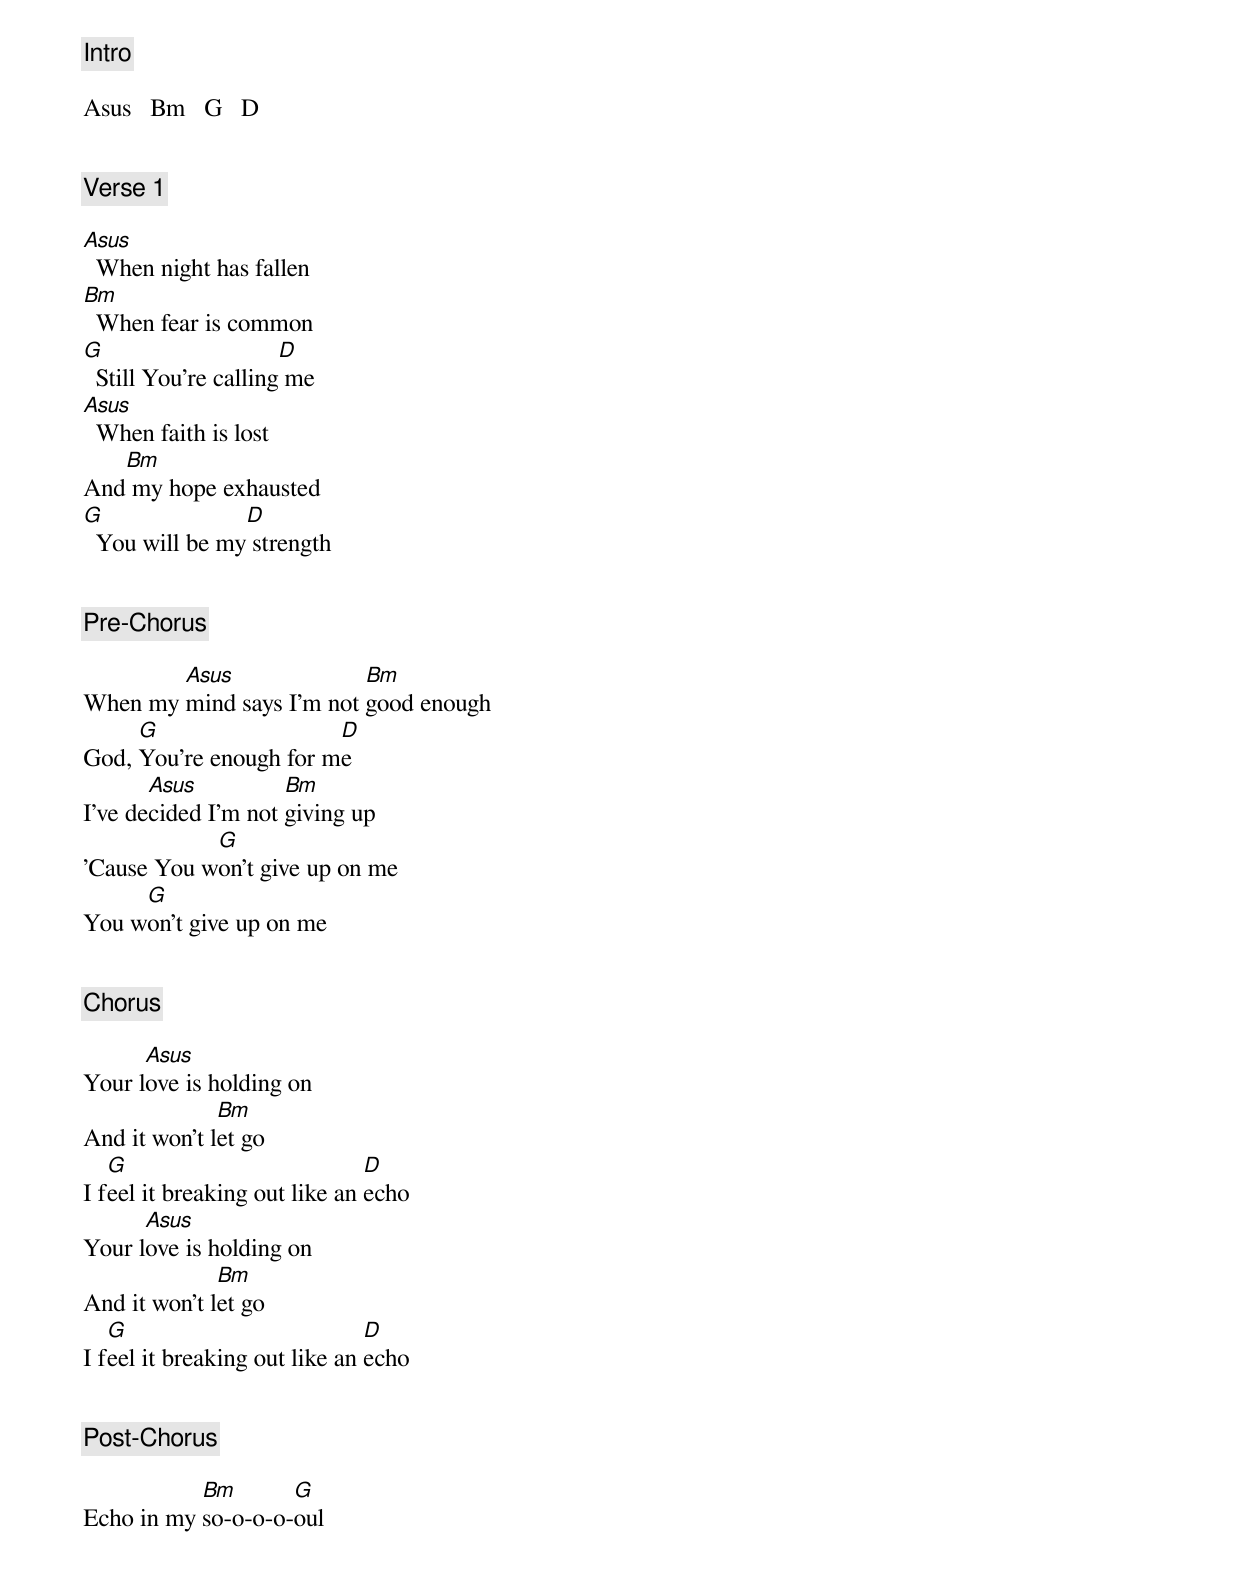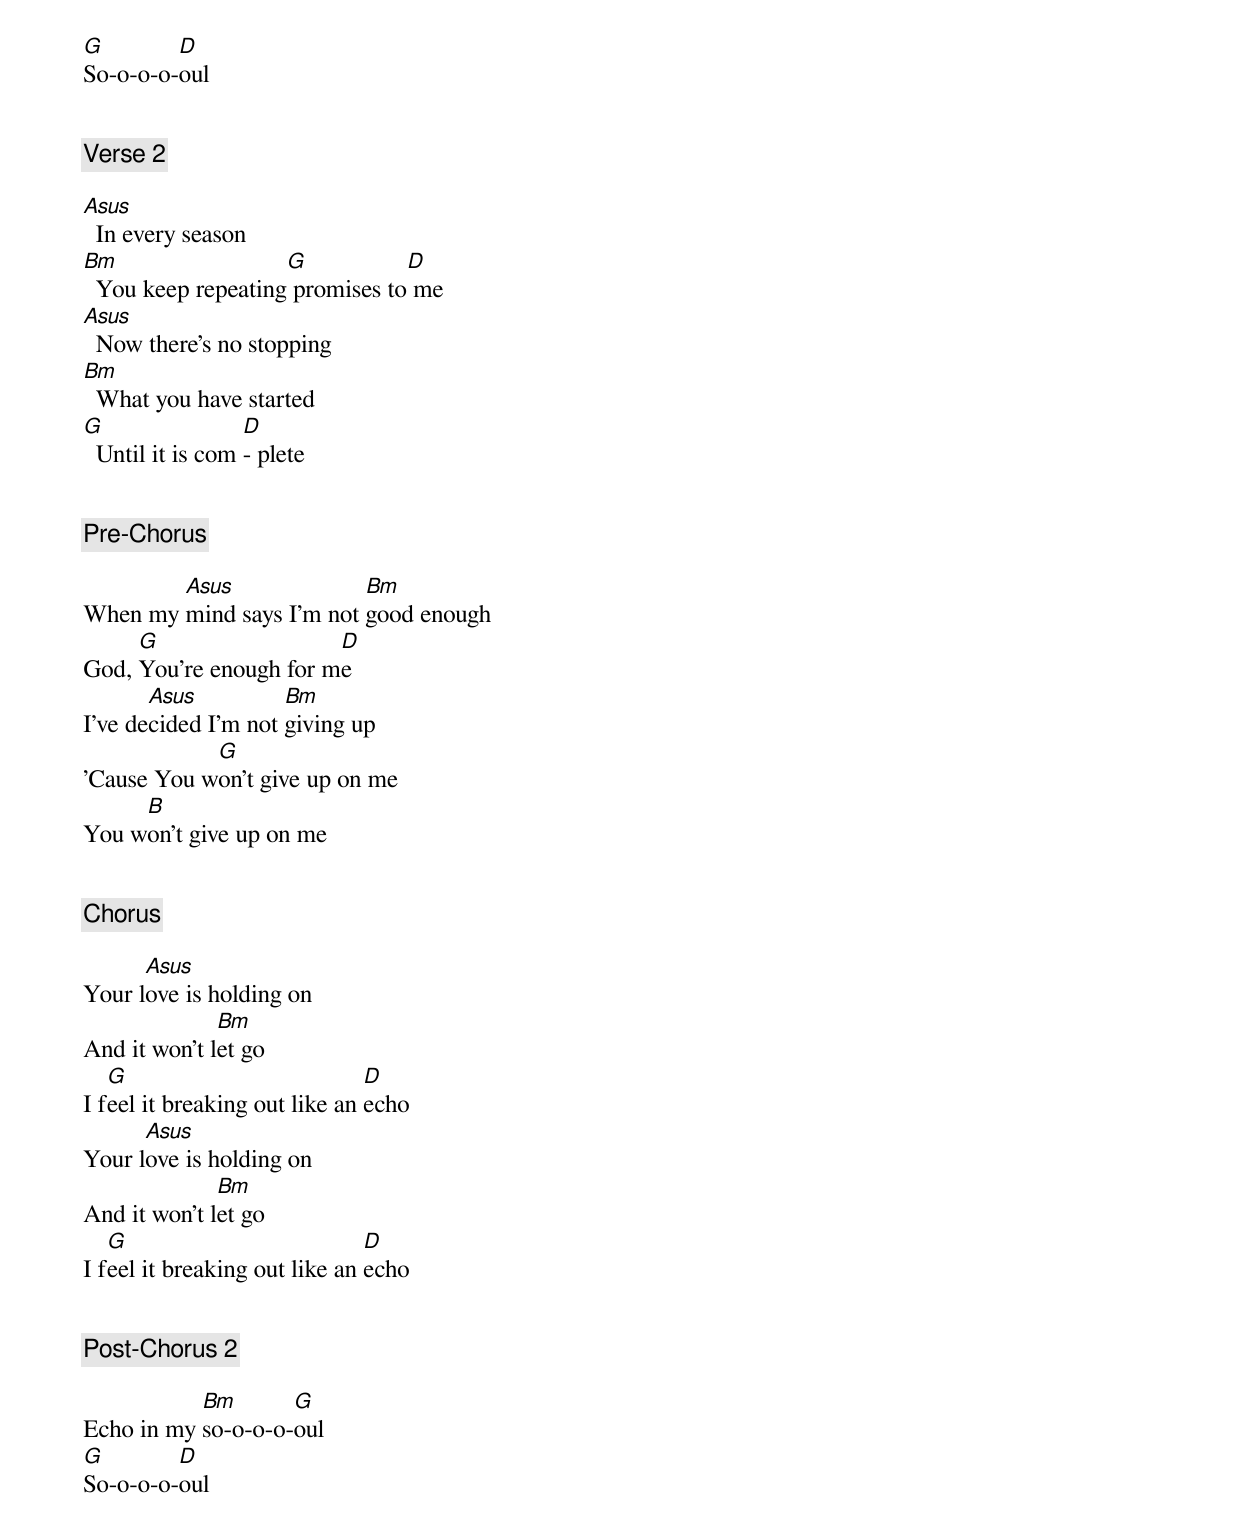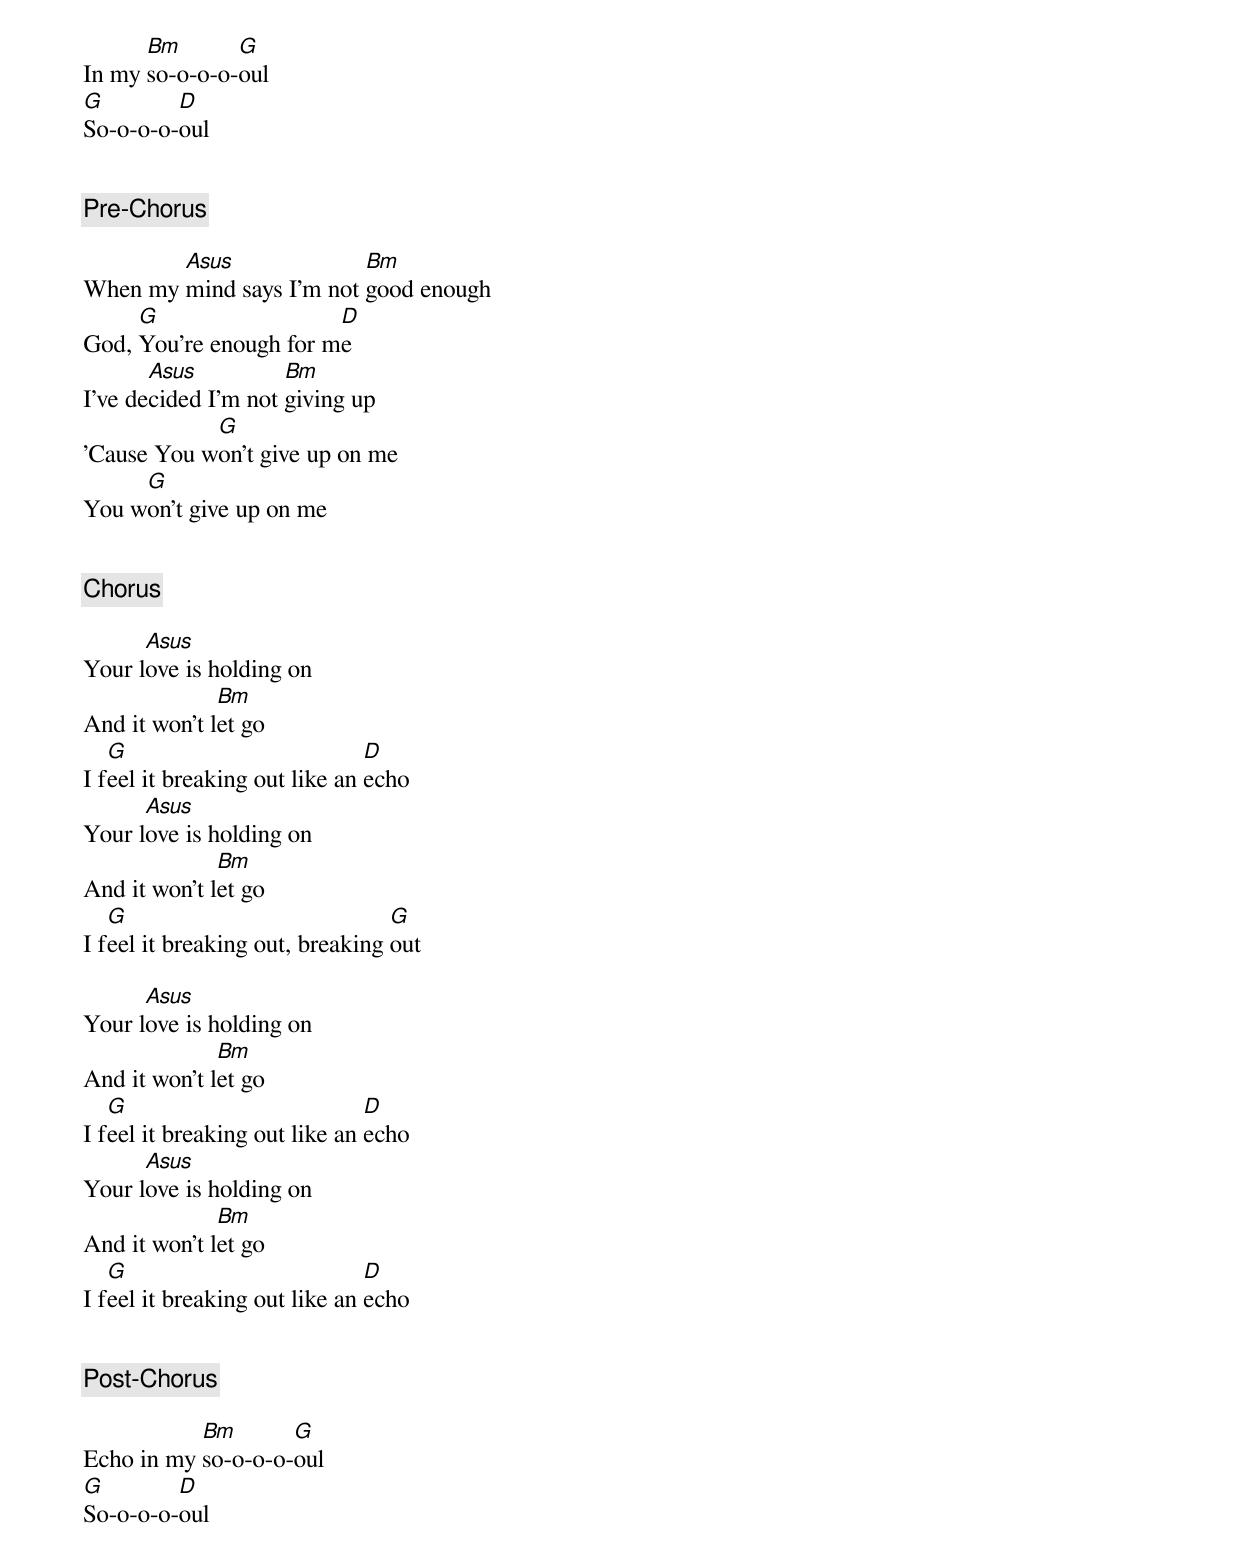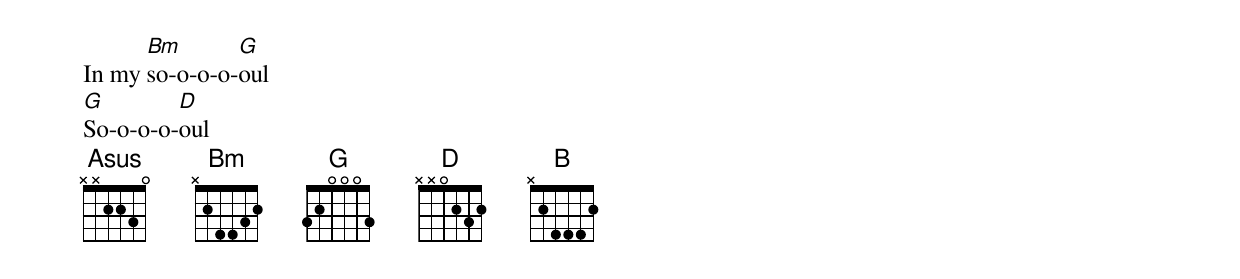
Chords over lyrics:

[Intro]

Asus   Bm   G   D


[Verse 1]

Asus
  When night has fallen
Bm
  When fear is common
G                     D
  Still You're calling me
Asus
  When faith is lost
   Bm
And my hope exhausted
G               D
  You will be my strength


[Pre-Chorus]

        Asus              Bm
When my mind says I'm not good enough
     G                  D
God, You're enough for me
       Asus          Bm
I've decided I'm not giving up
            G
'Cause You won't give up on me
     G
You won't give up on me


[Chorus]

      Asus
Your love is holding on
              Bm
And it won't let go
   G                           D
I feel it breaking out like an echo
      Asus
Your love is holding on
              Bm
And it won't let go
   G                           D
I feel it breaking out like an echo


[Post-Chorus]

           Bm       G
Echo in my so-o-o-o-oul
G        D
So-o-o-o-oul


[Verse 2]

Asus
  In every season
Bm                  G           D
  You keep repeating promises to me
Asus
  Now there's no stopping
Bm
  What you have started
G                 D
  Until it is com - plete


[Pre-Chorus]

        Asus              Bm
When my mind says I'm not good enough
     G                  D
God, You're enough for me
       Asus          Bm
I've decided I'm not giving up
            G
'Cause You won't give up on me
     B
You won't give up on me


[Chorus]

      Asus
Your love is holding on
              Bm
And it won't let go
   G                           D
I feel it breaking out like an echo
      Asus
Your love is holding on
              Bm
And it won't let go
   G                           D
I feel it breaking out like an echo


[Post-Chorus 2]

           Bm       G
Echo in my so-o-o-o-oul
G        D
So-o-o-o-oul
      Bm       G
In my so-o-o-o-oul
G        D
So-o-o-o-oul


[Pre-Chorus]

        Asus              Bm
When my mind says I'm not good enough
     G                  D
God, You're enough for me
       Asus          Bm
I've decided I'm not giving up
            G
'Cause You won't give up on me
     G
You won't give up on me


[Chorus]

      Asus
Your love is holding on
              Bm
And it won't let go
   G                           D
I feel it breaking out like an echo
      Asus
Your love is holding on
              Bm
And it won't let go
   G                             G
I feel it breaking out, breaking out

      Asus
Your love is holding on
              Bm
And it won't let go
   G                           D
I feel it breaking out like an echo
      Asus
Your love is holding on
              Bm
And it won't let go
   G                           D
I feel it breaking out like an echo


[Post-Chorus]

           Bm       G
Echo in my so-o-o-o-oul
G        D
So-o-o-o-oul
      Bm       G
In my so-o-o-o-oul
G        D
So-o-o-o-oul
